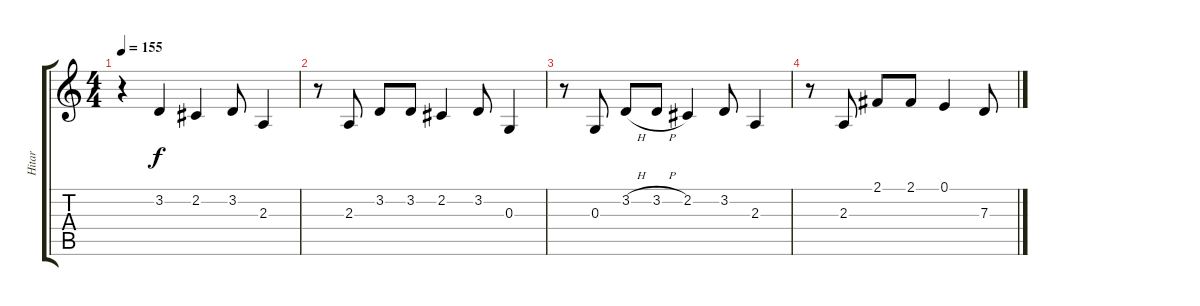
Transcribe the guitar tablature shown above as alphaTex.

\track ("Hitar" "Hitar") {instrument lead2sawtooth}
\staff {score tabs}
\tuning (E4 B3 G3 D3 A2 E2) {hide}
\ts (4 4)
\tempo 155
\clef g2
\ks c
r.4{dy f} 3.2.4 2.2.4 3.2.8 2.3.4 |
r.8 2.3.8 3.2.8 3.2.8 2.2.4 3.2.8 0.3.4 |
r.8 0.3.8 3.2{h}.8 3.2{h}.8 2.2.4 3.2.8 2.3.4 |
r.8 2.3.8 2.1.8 2.1.8 0.1.4 7.3.8
